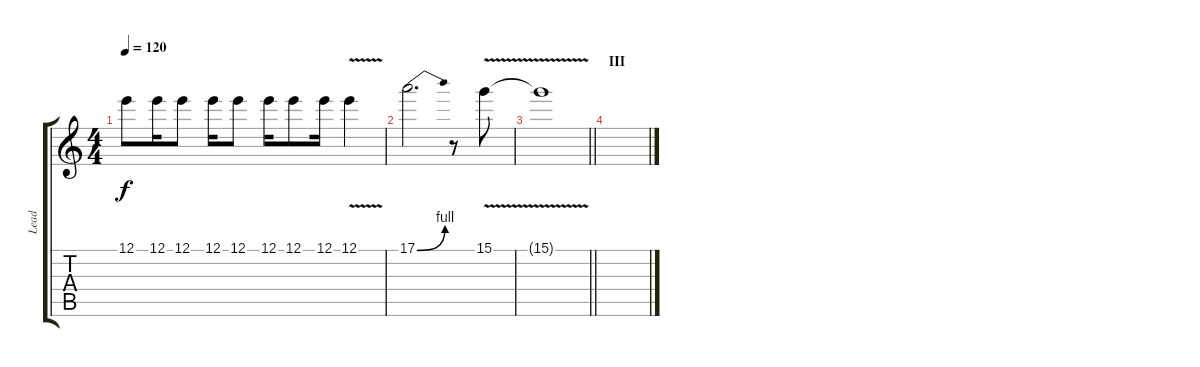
\track ("Lead" "Lead") {instrument distortionguitar}
\staff {score tabs}
\tuning (E4 B3 G3 D3 A2 E2) {hide}
\ts (4 4)
\tempo 120
\clef g2
\ks c
12.1.8{dy f} 12.1.16 12.1.8 12.1.16 12.1.8 12.1.16 12.1.8 12.1.16 12.1{v}.4 |
17.1{be (bend 0 0 60 4)}.2{d} r.8 15.1{v}.8 |
\barLineRight lightlight
15.1{v t}.1 |
\section ("" "III")
